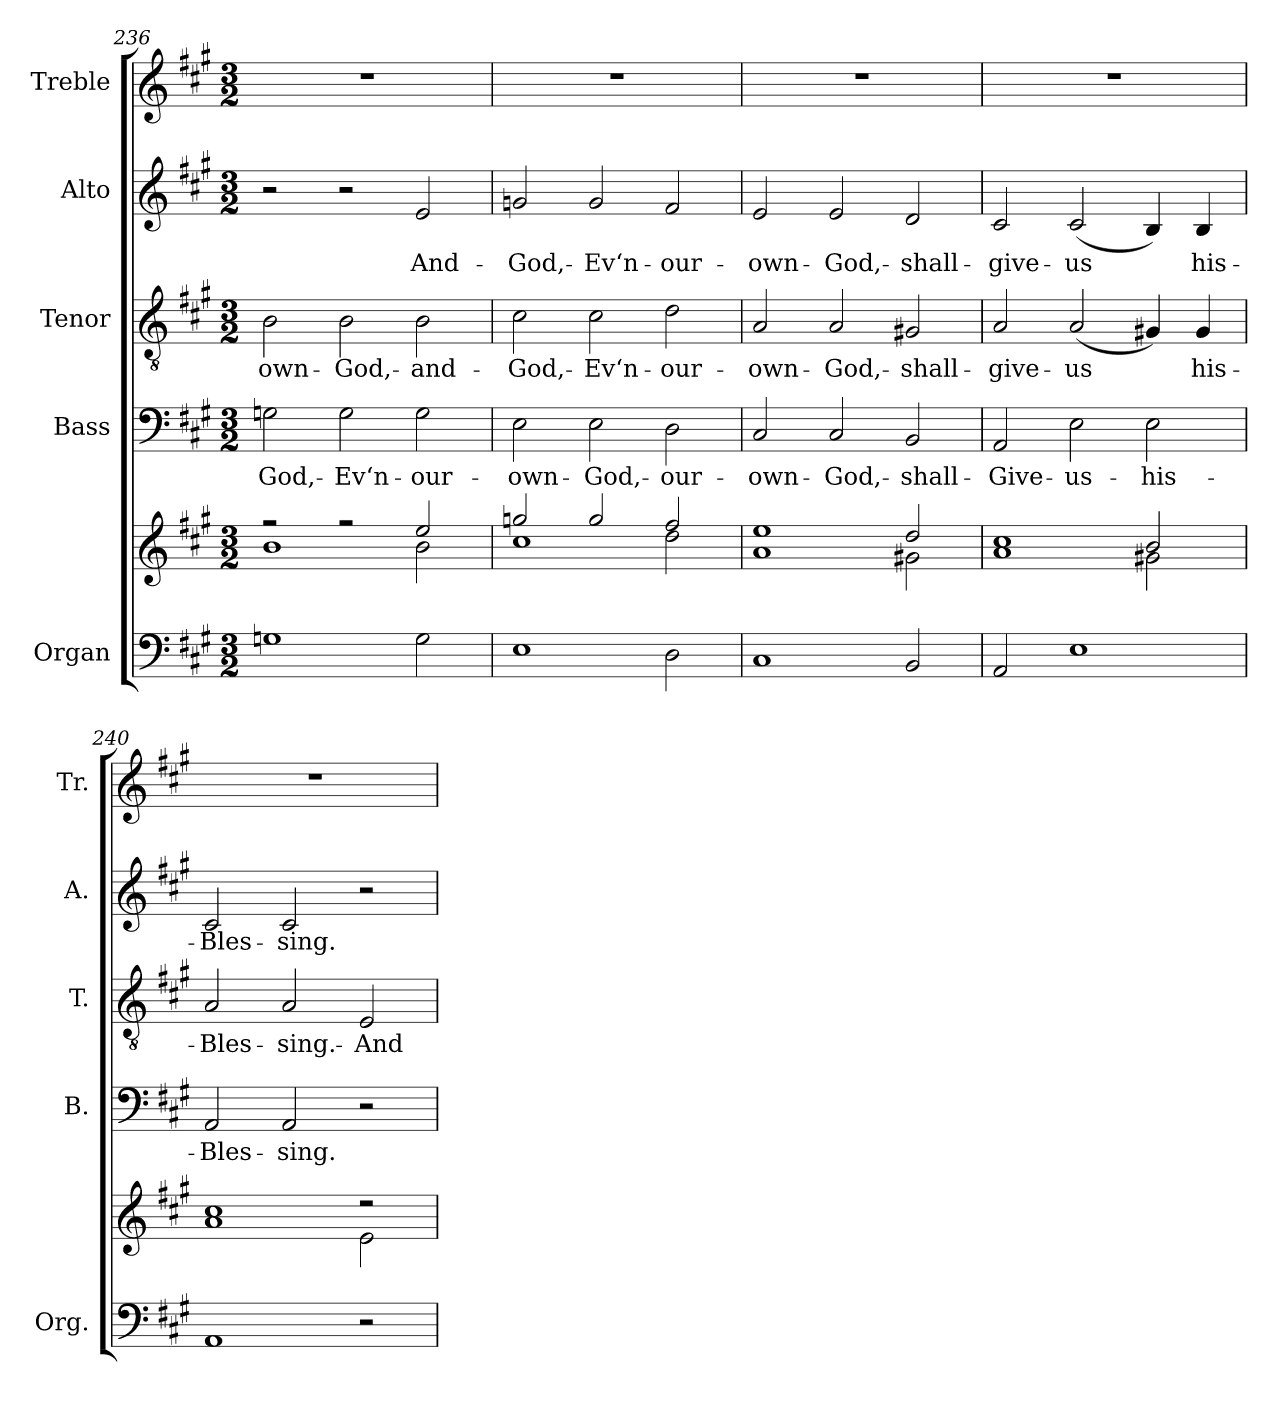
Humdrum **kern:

**kern	**kern	**kern	**text	**kern	**text	**kern	**text	**kern
*part5	*part5	*part4	*part4	*part3	*part3	*part2	*part2	*part1
*staff6	*staff5	*staff4	*staff4	*staff3	*staff3	*staff2	*staff2	*staff1
*I"Organ	*	*I"Bass	*	*I"Tenor	*	*I"Alto	*	*I"Treble
*I'Org.	*	*I'B.	*	*I'T.	*	*I'A.	*	*I'Tr.
*clefF4	*clefG2	*clefF4	*	*clefGv2	*	*clefG2	*	*clefG2
*	*	*	*	*ITrd7c12	*	*	*	*
*k[f#c#g#]	*k[f#c#g#]	*k[f#c#g#]	*	*k[f#c#g#]	*	*k[f#c#g#]	*	*k[f#c#g#]
*A:	*A:	*A:	*	*A:	*	*A:	*	*A:
*M3/2	*M3/2	*M3/2	*	*M3/2	*	*M3/2	*	*M3/2
=236	=236	=236	=236	=236	=236	=236	=236	=236
*	*^	*	*	*	*	*	*	*
!	!	!	!	!LO:LY:b:color=#000000	!	!	!	!	!
!	!	!	!	!	!	!LO:LY:b:color=#000000	!	!	!LO:N:vis=1
1Gni	2r	1bi	2Gni\	-God,-	2BBi\	-own-	2r	.	1.r
!	!	!	!	!LO:LY:b:color=#000000	!	!	!	!	!
!	!	!	!	!	!	!LO:LY:b:color=#000000	!	!	!
.	2r	.	2Gi\	-Ev‘n-	2BBi\	-God,-	2r	.	.
!	!	!	!	!LO:LY:b:color=#000000	!	!	!	!	!
!	!	!	!	!	!	!LO:LY:b:color=#000000	!	!	!
!	!	!	!	!	!	!	!	!LO:LY:b:color=#000000	!
2Gi\	2eei/	2bi\	2Gi\	-our-	2BBi\	-and-	2ei/	-And-	.
=237	=237	=237	=237	=237	=237	=237	=237	=237	=237
!	!	!	!	!LO:LY:b:color=#000000	!	!	!	!	!
!	!	!	!	!	!	!LO:LY:b:color=#000000	!	!	!
!	!	!	!	!	!	!	!	!LO:LY:b:color=#000000	!LO:N:vis=1
1Ei	2ggni/	1cc#i	2Ei\	-own-	2C#i\	-God,-	2gni/	-God,-	1.r
!	!	!	!	!LO:LY:b:color=#000000	!	!	!	!	!
!	!	!	!	!	!	!LO:LY:b:color=#000000	!	!	!
!	!	!	!	!	!	!	!	!LO:LY:b:color=#000000	!
.	2ggi/	.	2Ei\	-God,-	2C#i\	-Ev‘n-	2gi/	-Ev‘n-	.
!	!	!	!	!LO:LY:b:color=#000000	!	!	!	!	!
!	!	!	!	!	!	!LO:LY:b:color=#000000	!	!	!
!	!	!	!	!	!	!	!	!LO:LY:b:color=#000000	!
2Di\	2ff#i/	2ddi\	2Di\	-our-	2Di\	-our-	2f#i/	-our-	.
!!LO:LB:g=z
=238	=238	=238	=238	=238	=238	=238	=238	=238	=238
!	!	!	!	!LO:LY:b:color=#000000	!	!	!	!	!
!	!	!	!	!	!	!LO:LY:b:color=#000000	!	!	!
!	!	!	!	!	!	!	!	!LO:LY:b:color=#000000	!LO:N:vis=1
1C#i	1eei	1ai	2C#i/	-own-	2AAi/	-own-	2ei/	-own-	1.r
!	!	!	!	!LO:LY:b:color=#000000	!	!	!	!	!
!	!	!	!	!	!	!LO:LY:b:color=#000000	!	!	!
!	!	!	!	!	!	!	!	!LO:LY:b:color=#000000	!
.	.	.	2C#i/	-God,-	2AAi/	-God,-	2ei/	-God,-	.
!	!	!	!	!LO:LY:b:color=#000000	!	!	!	!	!
!	!	!	!	!	!	!LO:LY:b:color=#000000	!	!	!
!	!	!	!	!	!	!	!	!LO:LY:b:color=#000000	!
2BBi/	2ddi/	2g#Xi\	2BBi/	-shall-	2GG#Xi/	-shall-	2di/	-shall-	.
=239	=239	=239	=239	=239	=239	=239	=239	=239	=239
!	!	!	!	!LO:LY:b:color=#000000	!	!	!	!	!
!	!	!	!	!	!	!LO:LY:b:color=#000000	!	!	!
!	!	!	!	!	!	!	!	!LO:LY:b:color=#000000	!LO:N:vis=1
2AAi/	1cc#i	1ai	2AAi/	-Give-	2AAi/	-give-	2c#i/	-give-	1.r
!	!	!	!	!LO:LY:b:color=#000000	!	!	!	!	!
!	!	!	!	!	!	!LO:LY:b:color=#000000	!	!	!
!	!	!	!	!	!	!	!	!LO:LY:b:color=#000000	!
1Ei	.	.	2Ei\	-us-	(2AAi/	-us	(2c#i/	-us	.
!	!	!	!	!LO:LY:b:color=#000000	!	!	!	!	!
.	2bi/	2g#Xi\	2Ei\	-his-	4GG#Xi/)	.	4Bi/)	.	.
!	!	!	!	!	!	!LO:LY:b:color=#000000	!	!	!
!	!	!	!	!	!	!	!	!LO:LY:b:color=#000000	!
.	.	.	.	.	4GG#i/	his-	4Bi/	his-	.
=240	=240	=240	=240	=240	=240	=240	=240	=240	=240
!	!	!	!	!LO:LY:b:color=#000000	!	!	!	!	!
!	!	!	!	!	!	!LO:LY:b:color=#000000	!	!	!
!	!	!	!	!	!	!	!	!LO:LY:b:color=#000000	!LO:N:vis=1
1AAi	1cc#i	1ai	2AAi/	-Bles-	2AAi/	-Bles-	2c#i/	-Bles-	1.r
!	!	!	!	!LO:LY:b:color=#000000	!	!	!	!	!
!	!	!	!	!	!	!LO:LY:b:color=#000000	!	!	!
!	!	!	!	!	!	!	!	!LO:LY:b:color=#000000	!
.	.	.	2AAi/	-sing.-	2AAi/	-sing.-	2c#i/	-sing.-	.
!	!	!	!	!	!	!LO:LY:b:color=#000000	!	!	!
2r	2r	2ei\	2r	.	2EEi/	-And-	2r	.	.
*	*v	*v	*	*	*	*	*	*	*
=	=	=	=	=	=	=	=	=
*-	*-	*-	*-	*-	*-	*-	*-	*-
